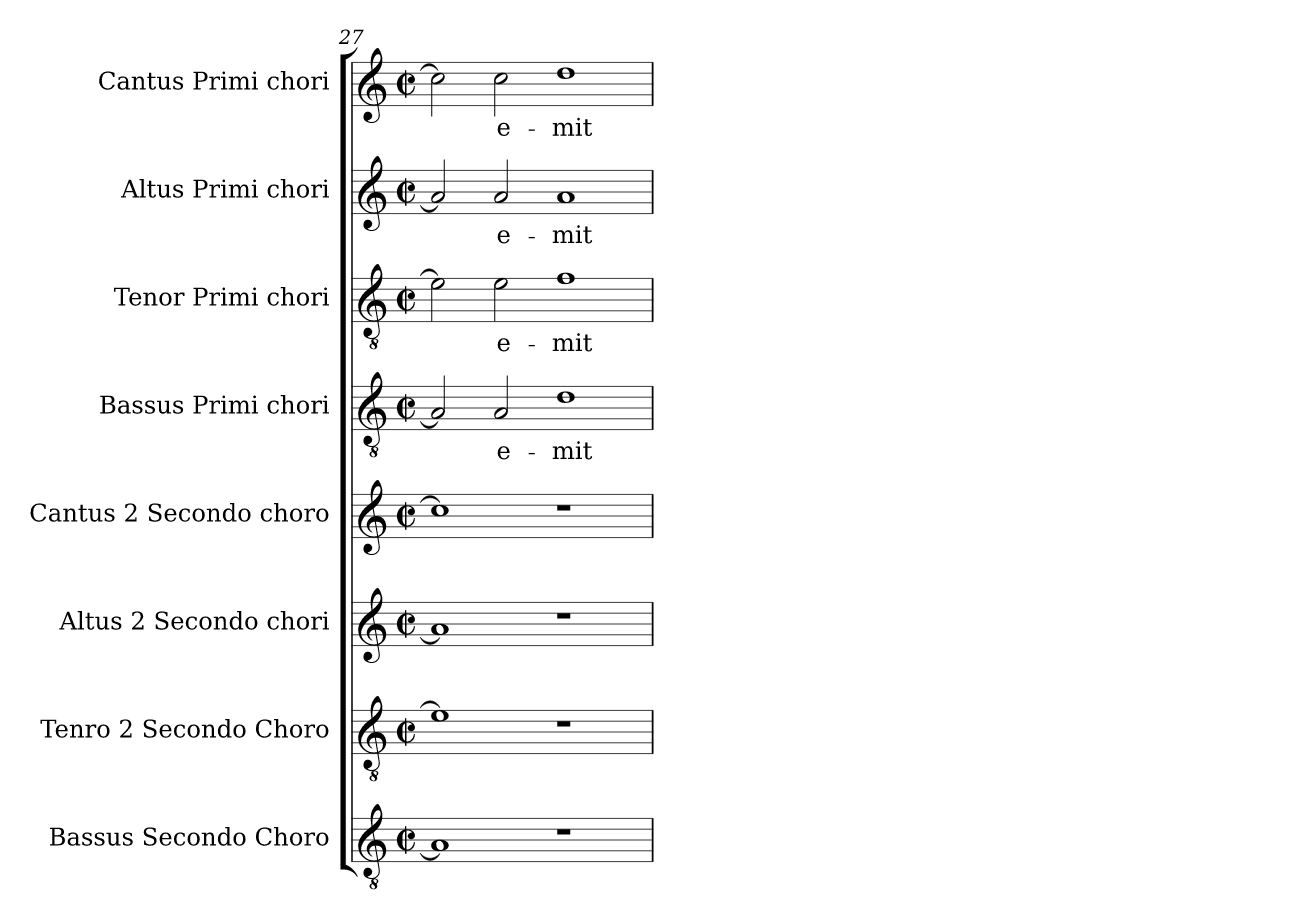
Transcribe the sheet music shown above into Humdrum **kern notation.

**kern	**kern	**kern	**kern	**kern	**text	**kern	**text	**kern	**text	**kern	**text
*part8	*part7	*part6	*part5	*part4	*part4	*part3	*part3	*part2	*part2	*part1	*part1
*staff8	*staff7	*staff6	*staff5	*staff4	*staff4	*staff3	*staff3	*staff2	*staff2	*staff1	*staff1
*I"Bassus  Secondo Choro	*I"Tenro 2  Secondo Choro	*I"Altus 2  Secondo chori	*I"Cantus 2  Secondo choro	*I"Bassus  Primi chori	*	*I"Tenor  Primi chori	*	*I"Altus  Primi chori	*	*I"Cantus  Primi chori	*
*I'Ch	*I'Ch	*I'Ch	*I'Ch	*I'Ch	*	*I'Ch	*	*I'Ch	*	*I'Ch	*
*clefGv2	*clefGv2	*clefG2	*clefG2	*clefGv2	*	*clefGv2	*	*clefG2	*	*clefG2	*
*M2/2	*M2/2	*M2/2	*M2/2	*M2/2	*	*M2/2	*	*M2/2	*	*M2/2	*
*met(c|)	*met(c|)	*met(c|)	*met(c|)	*met(c|)	*	*met(c|)	*	*met(c|)	*	*met(c|)	*
=27	=27	=27	=27	=27	=27	=27	=27	=27	=27	=27	=27
1A]	1e]	1a]	1cc]	2A/]	.	2e\]	.	2a/]	.	2cc\]	.
!	!	!	!	!	!LO:LY:b:cj	!	!LO:LY:b:cj	!	!LO:LY:b:cj	!	!LO:LY:b:cj
.	.	.	.	2A/	e-	2e\	e-	2a/	e-	2cc\	e-
!	!	!	!	!	!LO:LY:b:cj	!	!LO:LY:b:cj	!	!LO:LY:b:cj	!	!LO:LY:b:cj
1r	1r	1r	1r	1d	-mit-	1f	-mit-	1a	-mit-	1dd	-mit-
=	=	=	=	=	=	=	=	=	=	=	=
*-	*-	*-	*-	*-	*-	*-	*-	*-	*-	*-	*-
